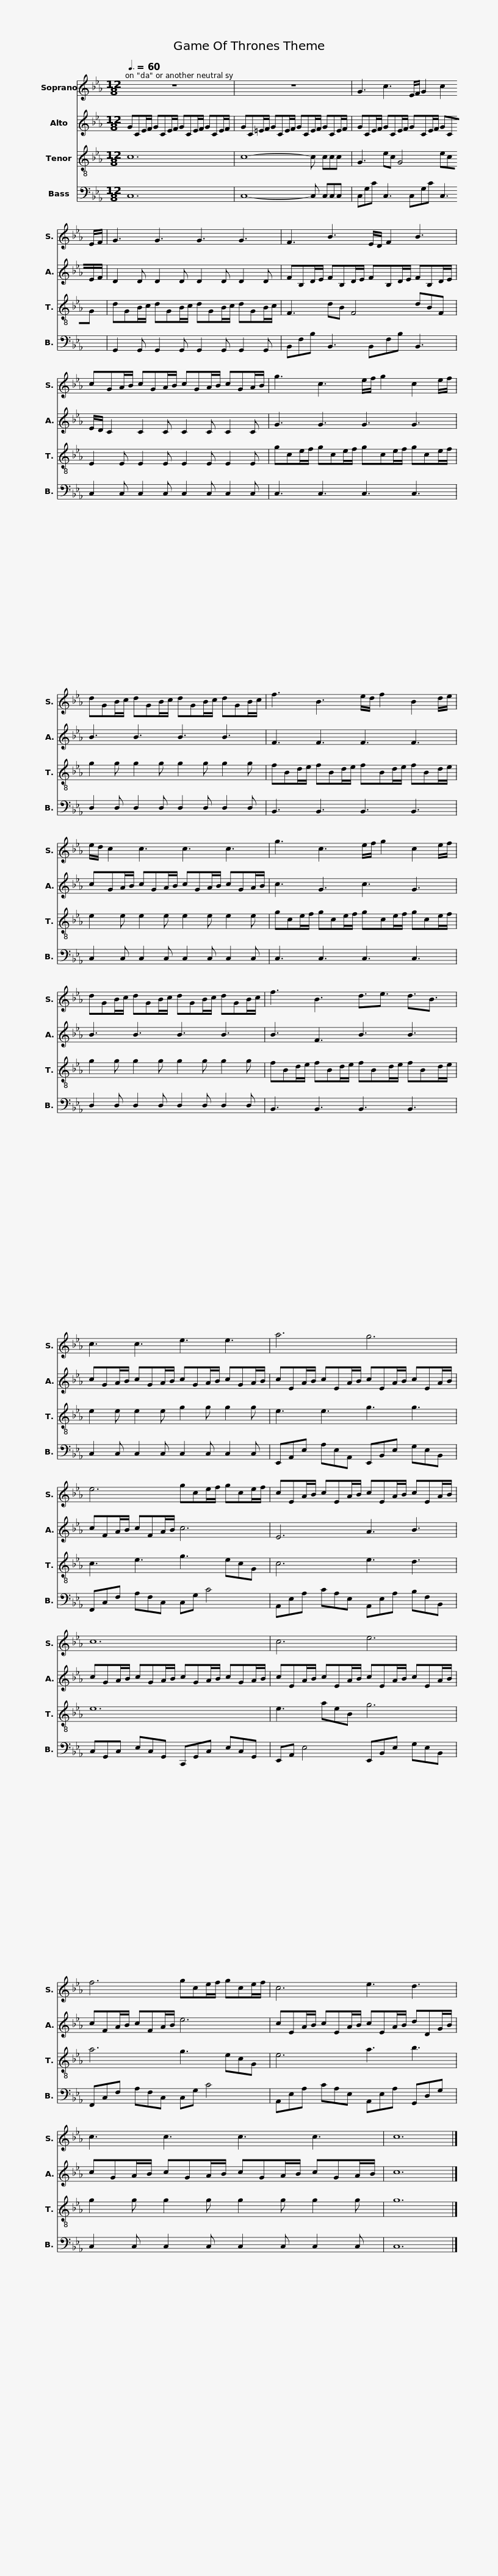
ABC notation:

X:1
%%score 1 2 3 4
L:1/8
Q:3/8=60
M:12/8
I:linebreak $
K:Eb
V:1 treble
V:2 treble
V:3 treble-8
V:4 bass
V:1
 z12 | z12 |$ G3 c3 E/F/ G2 c2 E/F/ | G3 G3 G3 G3 |$ F3 B3 E/D/ F2 B3 | %5
 cGA/B/ cGA/B/ cGA/B/ cGA/B/ |$ g3 c3 e/f/ g2 c2 e/f/ | dGB/c/ dGB/c/ dGB/c/ dGB/c/ |$ f3 B3 e/d/ f2 B2 d/e/ | e/d/ c2 c3 c3 c3 |$ %10
 g3 c3 e/f/ g2 c2 e/f/ | dGB/c/ dGB/c/ dGB/c/ dGB/c/ |$ f3 B3 d3/2e3/2 d3/2B3/2 | c3 c3 e3 e3 |$ a6 g6 | %15
 e6 gce/f/ gce/f/ |$ cEA/B/ cEA/B/ cEA/B/ cEA/B/ | c12 |$ c6 e6 | f6 gce/f/ gce/f/ |$ %20
 c6 e3 d3 | c3 c3 c3 c3 | c12 |] %23
V:2
 GCE/F/ GCE/F/ GCE/F/ GCE/F/ | GC=E/F/ GCE/F/ GCE/F/ GCE/F/ |$ GCE/F/ GCE/F/ GCE/F/ GCE/F/ | D2 D D2 D D2 D D2 D |$ FB,D/E/ FB,D/E/ FB,D/E/ FB,D/E/ | %5
 E/D/ C2 C2 C C2 C C2 C |$ G3 G3 G3 G3 | B3 B3 B3 B3 |$ F3 F3 F3 F3 | cGA/B/ cGA/B/ cGA/B/ cGA/B/ |$ %10
 c3 G3 c3 G3 | B3 B3 B3 B3 |$ B3 F3 B3 B3 | cGA/B/ cGA/B/ cGA/B/ cGA/B/ |$ cEA/B/ cEA/B/ cEA/B/ cEA/B/ | %15
 cFA/B/ cFA/B/ c6 |$ E6 A3 B3 | cGA/B/ cGA/B/ cGA/B/ cGA/B/ |$ cEA/B/ cEA/B/ cEA/B/ cEA/B/ | cFA/B/ cFA/B/ e6 |$ %20
 cEA/B/ cEA/B/ cEA/B/ dDG/B/ | cGA/B/ cGA/B/ cGA/B/ cGA/B/ | c12 |] %23
V:3
 c12 | c8- c ccc |$ G3 ec G4 ecG | dGB/c/ dGB/c/ dGB/c/ dGB/c/ |$ F3 dB F4 dBF | %5
 E2 E E2 E E2 E E2 E |$ gce/f/ gce/f/ gce/f/ gce/f/ | g2 g g2 g g2 g g2 g |$ fBd/e/ fBd/e/ fBd/e/ fBd/e/ | e2 e e2 e e2 e e2 e |$ %10
 gce/f/ gce/f/ gce/f/ gce/f/ | g2 g g2 g g2 g g2 g |$ fBd/e/ fBd/e/ fBd/e/ fBd/e/ | e2 e e2 e g2 g g2 g |$ e3 e3 g3 g3 | %15
 c3 e3 g3 ecG |$ c6 e3 d3 | e12 |$ e3 aeB g6 | a6 g3 ecG |$ %20
 e6 a3 b3 | g2 g g2 g g2 g g2 g | g12 |] %23
V:4
 C,12 | C,8- C, C,C,C, |$ C,G,C C,3 C,G,C C,3 | G,,2 G,, G,,2 G,, G,,2 G,, G,,2 G,, |$ B,,F,B, B,,3 B,,F,B, B,,3 | %5
 C,2 C, C,2 C, C,2 C, C,2 C, |$ C,3 C,3 C,3 C,3 | D,2 D, D,2 D, D,2 D, D,2 D, |$ B,,3 B,,3 B,,3 B,,3 | C,2 C, C,2 C, C,2 C, C,2 C, |$ %10
 C,3 C,3 C,3 C,3 | D,2 D, D,2 D, D,2 D, D,2 D, |$ B,,3 B,,3 B,,3 B,,3 | C,2 C, C,2 C, C,2 C, C,2 C, |$ E,,A,,E, A,E,A,, E,,B,,E, G,E,B,, | %15
 F,,C,F, A,F,C, C,G, C4 |$ A,,E,A, CA,E, A,,E,A, B,F,B,, | C,G,,C, E,C,G,, C,,G,,C, E,C,G,, |$ E,,A,, E,4 E,,B,,E, G,E,B,, | F,,C,F, A,F,C, C,G, C4 |$ %20
 A,,E,A, CA,E, A,,E,A, G,,D,G, | C,2 C, C,2 C, C,2 C, C,2 C, | C,12 |] %23
